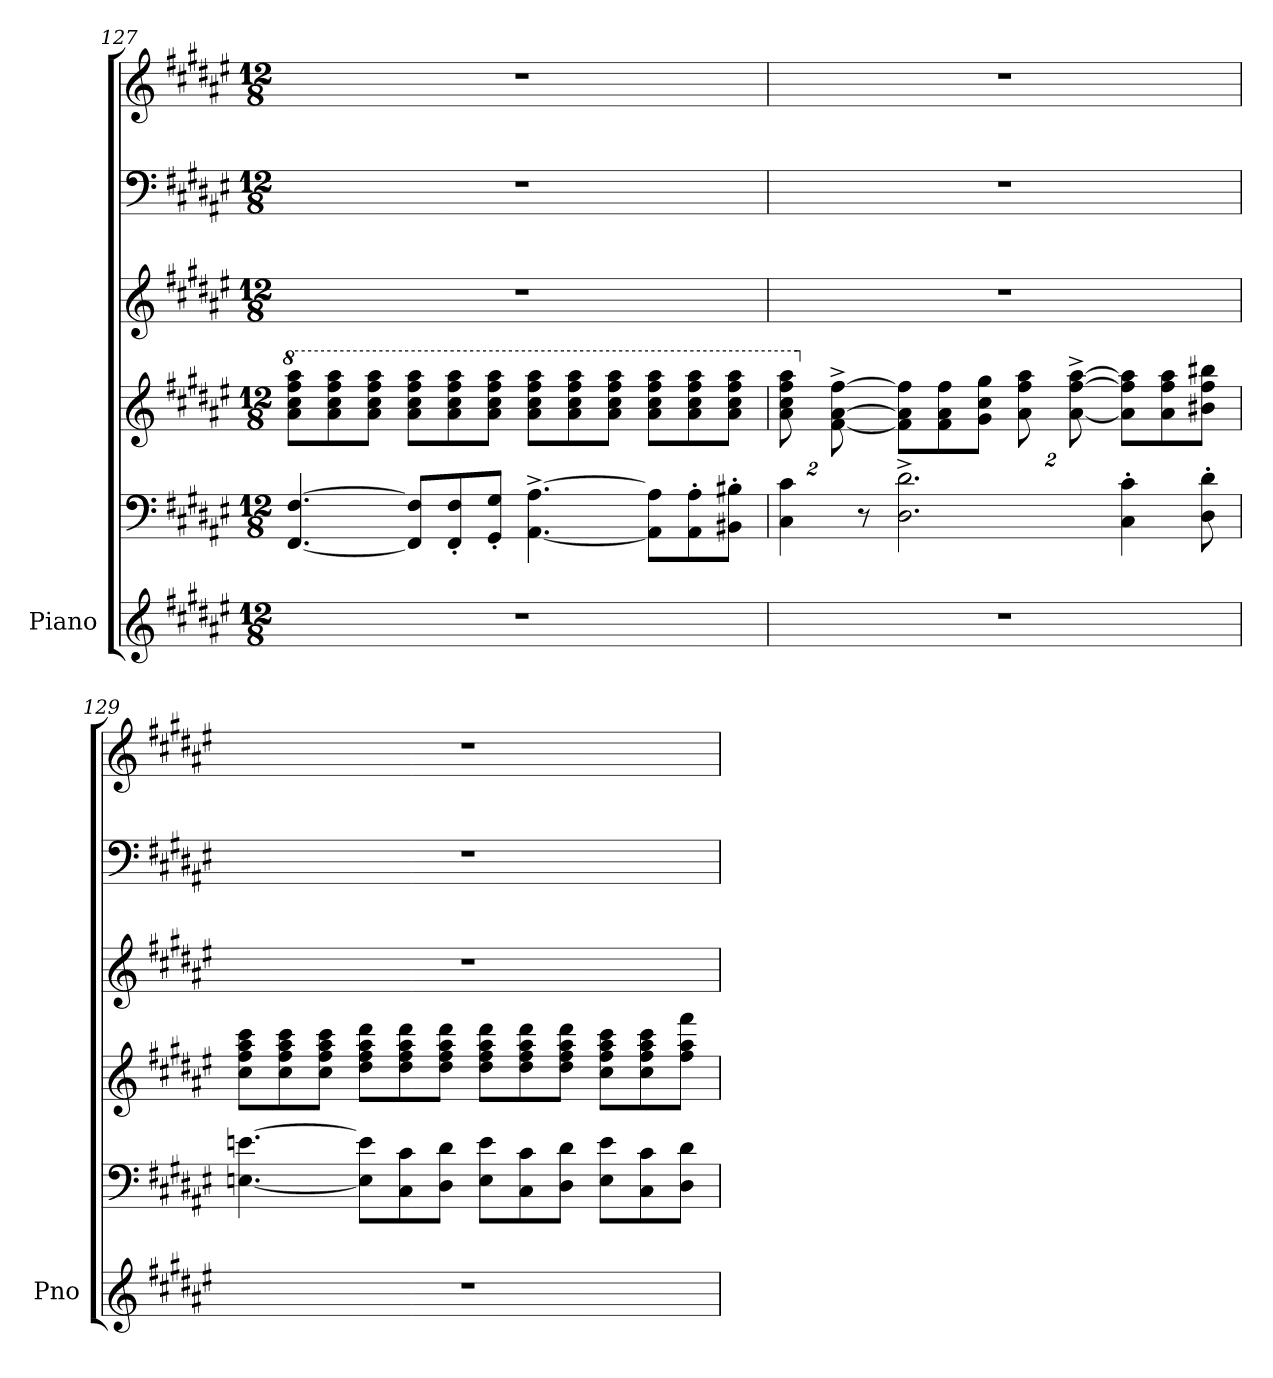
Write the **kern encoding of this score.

**kern	**kern	**kern	**kern	**kern	**kern
*part1	*part1	*part1	*part1	*part1	*part1
*staff6	*staff5	*staff4	*staff3	*staff2	*staff1
*I"Piano	*	*	*	*	*
*I'Pno	*	*	*	*	*
*clefG2	*clefF4	*clefG2	*clefG2	*clefF4	*clefG2
*k[f#c#g#d#a#e#]	*k[f#c#g#d#a#e#]	*k[f#c#g#d#a#e#]	*k[f#c#g#d#a#e#]	*k[f#c#g#d#a#e#]	*k[f#c#g#d#a#e#]
*M12/8	*M12/8	*M12/8	*M12/8	*M12/8	*M12/8
*MM190	*MM190	*MM190	*MM190	*MM190	*MM190
*	*	*8va	*	*	*
=127	=127	=127	=127	=127	=127
1.r	[4.FF#/ [4.F#/	8aa#\ 8ccc#\ 8fff#\ 8aaa#\L	1.r	1.r	1.r
.	.	8aa#\ 8ccc#\ 8fff#\ 8aaa#\	.	.	.
.	.	8aa#\ 8ccc#\ 8fff#\ 8aaa#\J	.	.	.
*	*	*	*	*	*MM200
.	8FF#/] 8F#/]L	8aa#\ 8ccc#\ 8fff#\ 8aaa#\L	.	.	.
.	8FF#/' 8F#/'	8aa#\ 8ccc#\ 8fff#\ 8aaa#\	.	.	.
.	8GG#/' 8G#/'J	8aa#\ 8ccc#\ 8fff#\ 8aaa#\J	.	.	.
*	*	*	*	*	*MM210
.	[4.AA#\^ [4.A#\^	8aa#\ 8ccc#\ 8fff#\ 8aaa#\L	.	.	.
.	.	8aa#\ 8ccc#\ 8fff#\ 8aaa#\	.	.	.
.	.	8aa#\ 8ccc#\ 8fff#\ 8aaa#\J	.	.	.
.	8AA#\] 8A#\]L	8aa#\ 8ccc#\ 8fff#\ 8aaa#\L	.	.	.
.	8AA#\' 8A#\'	8aa#\ 8ccc#\ 8fff#\ 8aaa#\	.	.	.
.	8BB#X\' 8B#X\'J	8aa#\ 8ccc#\ 8fff#\ 8aaa#\J	.	.	.
=128	=128	=128	=128	=128	=128
*	*	*Xbrackettup	*	*	*
1.r	4C#\ 4c#\	16%3aa#\ 16%3ccc#\ 16%3fff#\ 16%3aaa#\	1.r	1.r	1.r
*	*	*X8va	*	*	*
.	.	[16%3f#\^ [16%3a#\^ [16%3ff#\^	.	.	.
.	8r	.	.	.	.
.	2.D#\^ 2.d#\^	8f#\] 8a#\] 8ff#\]L	.	.	.
.	.	8f#\ 8a#\ 8ff#\	.	.	.
.	.	8g#\ 8cc#\ 8gg#\J	.	.	.
.	.	16%3a#\ 16%3ff#\ 16%3aa#\	.	.	.
.	.	[16%3a#\^ [16%3ff#\^ [16%3aa#\^	.	.	.
.	4C#\' 4c#\'	8a#\] 8ff#\] 8aa#\]L	.	.	.
.	.	8a#\ 8ff#\ 8aa#\	.	.	.
.	8D#\' 8d#\'	8b#X\ 8ff#\ 8bb#X\J	.	.	.
!!LO:LB:g=z
=129	=129	=129	=129	=129	=129
1.r	[4.En\ [4.en\	8cc#\ 8ff#\ 8aa#\ 8ccc#\L	1.r	1.r	1.r
.	.	8cc#\ 8ff#\ 8aa#\ 8ccc#\	.	.	.
.	.	8cc#\ 8ff#\ 8aa#\ 8ccc#\J	.	.	.
.	8E\] 8e\]L	8dd#\ 8ff#\ 8aa#\ 8ddd#\L	.	.	.
.	8C#\ 8c#\	8dd#\ 8ff#\ 8aa#\ 8ddd#\	.	.	.
.	8D#\ 8d#\J	8dd#\ 8ff#\ 8aa#\ 8ddd#\J	.	.	.
.	8E\ 8e\L	8dd#\ 8ff#\ 8aa#\ 8ddd#\L	.	.	.
.	8C#\ 8c#\	8dd#\ 8ff#\ 8aa#\ 8ddd#\	.	.	.
.	8D#\ 8d#\J	8dd#\ 8ff#\ 8aa#\ 8ddd#\J	.	.	.
.	8E\ 8e\L	8cc#\ 8ff#\ 8aa#\ 8ccc#\L	.	.	.
.	8C#\ 8c#\	8cc#\ 8ff#\ 8aa#\ 8ccc#\	.	.	.
.	8D#\ 8d#\J	8ff#\ 8aa#\ 8fff#\J	.	.	.
=	=	=	=	=	=
*-	*-	*-	*-	*-	*-
